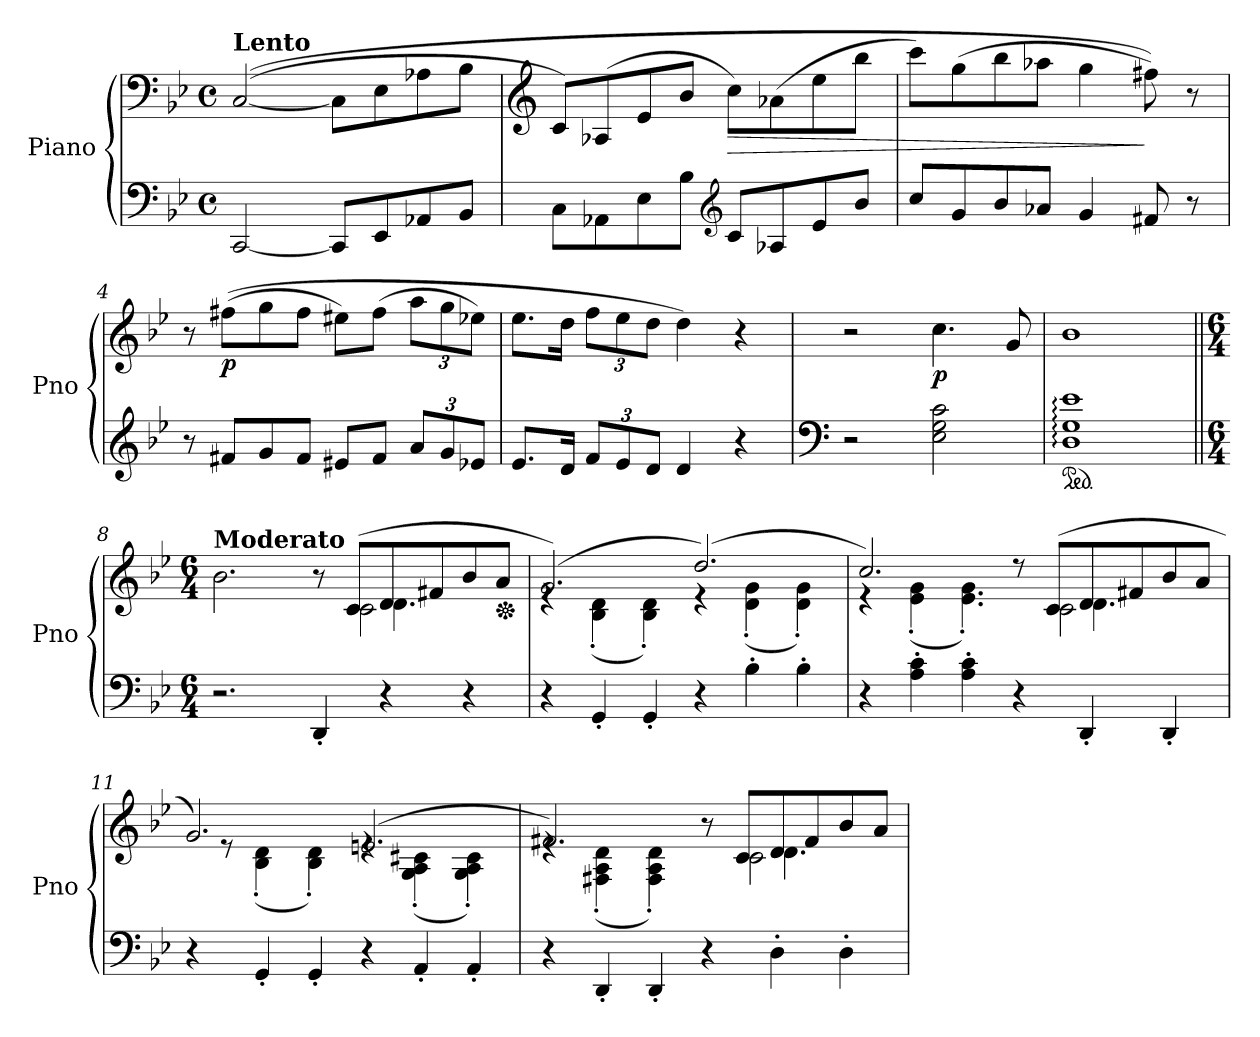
**kern	**kern	**dynam
*part1	*part1	*part1
*staff2	*staff1	*staff1/2
*I"Piano	*	*
*I'Pno	*	*
*clefF4	*clefF4	*
*k[b-e-]	*k[b-e-]	*
*M4/4	*M4/4	*
*met(c)	*met(c)	*
=1	=1	=1
!	!LO:TX:a:B:t=Lento	!
!	!	!LO:DY:b
[2CC/	(>(>[2C/	other-dynamics
8CC/L]	8C\L]	.
8EE-/	8E-\	.
8AA-X/	8A-X\	.
8BB-/J	8B-\J	.
=2	=2	=2
*	*clefG2	*
8C\L	8c/L)	.
8AA-X\	(>8A-X/	.
!	!	!LO:DY:b
8E-\	8e-/	other-dynamics
8B-\J	8b-/J	.
*clefG2	*	*
!	!	!LO:HP:b
8c/L	8cc\L)	>
8A-X/	(>8a-X\	.
8e-/	8ee-\	.
8b-/J	8bb-\J	.
=3	=3	=3
8cc/L	8ccc\L)	.
8g/	(>8gg\	.
8b-/	8bb-\	.
8a-X/J	8aa-X\J	.
4g/	4gg\	.
8f#X/	8ff#X\))	]
8r	8r	.
=4	=4	=4
8r	8r	.
!	!	!LO:DY:b
8f#X/L	(>(>8ff#X\L	p
8g/	8gg\	.
8f#/J	8ff#\J	.
8e#X/L	8ee#X\L)	.
8f#/J	(>8ff#\J	.
*Xbrackettup	*Xbrackettup	*
12a/L	12aa\L	.
12g/	12gg\	.
12e-X/J	12ee-X\J)	.
!!LO:LB:g=z
=5	=5	=5
8.e-/L	8.ee-\L	.
16d/Jk	16dd\Jk	.
12f/L	12ff\L	.
12e-/	12ee-\	.
12d/J	12dd\J	.
4d/	4dd\)	.
4r	4r	.
=6	=6	=6
*clefF4	*	*
!	!	!LO:DY:b
2r	2r	other-dynamics
!	!	!LO:DY:b
2E-\ 2G\ 2c\	4.cc\	p
.	8g/	.
=7	=7	=7
*ped	*	*
1D: 1G: 1e-:	1b-:	.
=8||	=8||	=8||
*M6/4	*M6/4	*
*	*^	*
*	*	*^	*
!	!LO:TX:a:B:t=Moderato	!	!	!
2.r	2.b-\	2..ryy	1ryy	.
!	!	!	!	!LO:DY:b
4DD'/	8r	.	.	other-dynamics
.	(>8c/L	2c\	.	.
4r	8d/	.	4.d\	.
.	8f#X/	.	.	.
4r	8b-/	.	.	.
*	*Xped	*	*	*
.	8a/J	8ryy	8ryy	.
*	*	*v	*v	*
=9	=9	=9	=9
4r	(>2.g/)	4re	.
4GG'/	.	(<4B-\' 4d\'	.
4GG'/	.	4B-\' 4d\')	.
4r	(>2.dd/)	4re	.
4B-'\	.	(<4d\' 4g\'	.
4B-'\	.	4d\' 4g\')	.
!!LO:LB:g=z
=10	=10	=10	=10
*	*	*^	*
4r	2.cc/)	4r	1ryy	.
4A\' 4c\'	.	(<4e-\' 4g\'	.	.
4A\' 4c\'	.	4.e-\' 4.g\')	.	.
4r	8r	.	.	.
.	(>8c/L	2c\	.	.
4DD'/	8d/	.	4.d\	.
.	8f#X/	.	.	.
4DD'/	8b-/	.	.	.
.	8a/J	8ryy	8ryy	.
*	*	*v	*v	*
=11	=11	=11	=11
4r	2.g/)	8ryy	.
.	.	8re	.
4GG'/	.	(<4B-\' 4d\'	.
4GG'/	.	4B-\' 4d\')	.
4r	(>2.en/	4re	.
4AA'/	.	(<4G\' 4A\' 4c#X\'	.
4AA'/	.	4G\' 4A\' 4c#\')	.
=12	=12	=12	=12
*	*	*^	*
4r	2.f#X/)	4re	1ryy	.
4DD'/	.	(<4F#X\' 4A\' 4d\'	.	.
4DD'/	.	4F#\' 4A\' 4d\')	.	.
4r	8r	8ryy	.	.
.	8c/L	2c\	.	.
4D'\	8d/	.	4.d\	.
.	8f#/	.	.	.
4D'\	8b-/	.	.	.
.	8a/J	8ryy	8ryy	.
*	*v	*v	*v	*
=	=	=
*-	*-	*-
